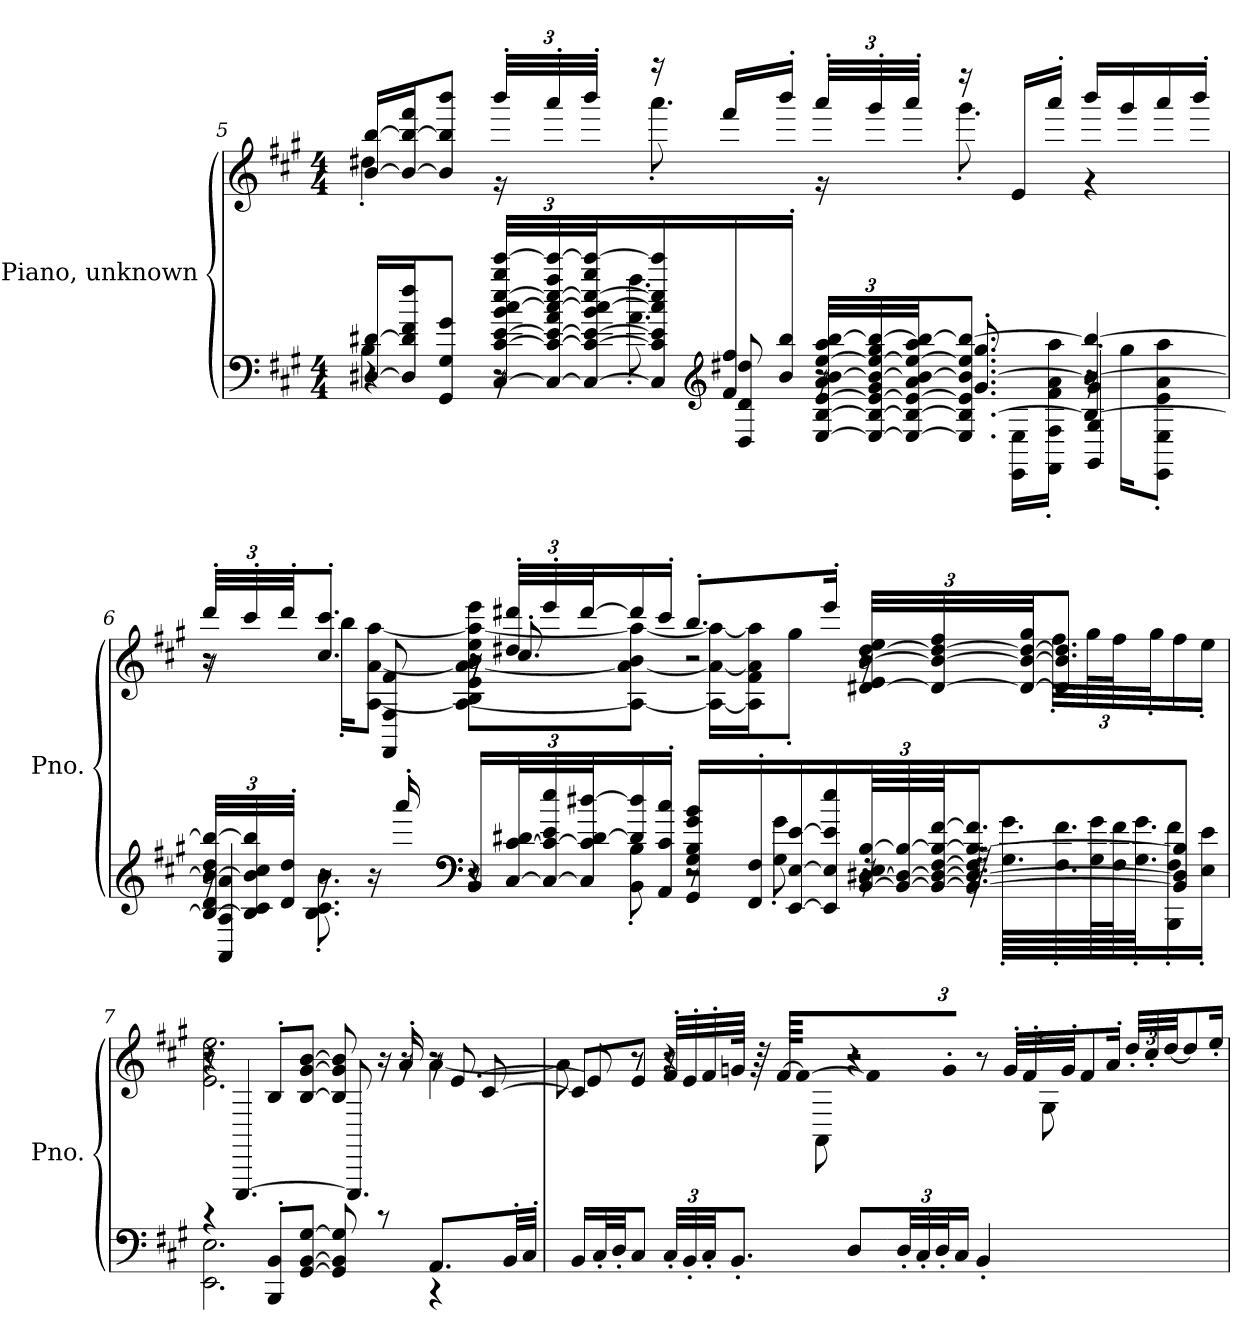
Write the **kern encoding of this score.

**kern	**kern
*part1	*part1
*staff2	*staff1
*I"Piano, unknown	*
*I'Pno.	*
!!LO:LB:g=z
*clefF4	*clefG2
*k[f#c#g#]	*k[f#c#g#]
*M4/4	*M4/4
=5	=5
*^	*^
*	*^	*	*
[16D#X/ [16d#X/LL	4B\	4r	[16b/ [16bb/LL	4dd#X'\
16D#/] 16d#/] 16f#/ 16ff#/J	.	.	16b/_ 16bb/_ 16fff#/J	.
8GG#/ 8G#/ 8g#/J	.	.	8b/] 8bb/] 8bbb/J	.
*Xbrackettup	*	*	*Xbrackettup	*
[48C#/ [48c#/ [48e/ 48b/ [48cc#/ [48ee/ 48bb/ [48eee/LLL	16r	8r	48bbb'/LLL	16r
48C#/_ 48c#/_ 48e/_ 48a/ 48cc#/_ 48ee/_ 48aa/ 48eee/_	.	.	48aaa'/	.
48C#/_ 48c#/_ 48e/_ 48b/ 48cc#/_ 48ee/_ 48bb/ 48eee/_J	.	.	48bbb'/JJJ	.
16C#/] 16c#/] 16e/] 16cc#/] 16ee/] 16eee/]	8.a\' 8.aa\'	.	16r	8.aaa'\
*clefG2	*	*	*	*
16f#/ 16ff#/	.	8D#/ 8d#/ 8dd#X/	16fff#/LL	.
16b/' 16bb/'JJ	.	.	16bbb'/JJ	.
[48E/ [48B/ [48e/ 48a/ [48b/ [48ee/ 48aa/ [48bb/LLL	8r	16r	48aaa'/LLL	16r
48E/_ 48B/_ 48e/_ 48g#/ 48b/_ 48ee/_ 48gg#/ 48bb/_	.	.	48ggg#'/	.
48E/_ 48B/_ 48e/_ 48a/ 48b/_ 48ee/_ 48aa/ 48bb/_JJ	.	.	48aaa'/JJJ	.
8.E/] 8.B/_ 8.e/] 8.b/_ 8.ee/] 8.bb/_J	.	8.g#/' 8.gg#/'	16r	8.ggg#'\
.	16EE\ 16E\LL	.	16e/LL	.
.	16FF#\' 16F#\' 16f#\' 16a\' 16aa\'JJ	.	16aaa'/JJ	.
4B/_ 4b/_ 4bb/_	16r	4GG#/' 4G#/' 4g#/'	16bbb/LL	4r
.	16gg#\KL	.	16ggg#/	.
.	8EE\' 8E\' 8e\' 8a\' 8aa\'J	.	16aaa/	.
.	.	.	16bbb'/JJ	.
!!LO:LB:g=z
=6	=6	=6	=6	=6
*	*	*	*	*^
48B/_ 48d/ 48b/_ 48dd/ 48bb/_LLL	16r	4AA/ 4A/ 4a/	48ddd'/LLL	16r	8r
48B/] 48c#/ 48b/] 48cc#/ 48bb/]	.	.	48ccc#'/	.	.
48d/' 48dd/'JJJ	.	.	48ddd'/JJ	.	.
16r	8.B\' 8.c#\' 8.b\'	.	8.cc#/' 8.ccc#/'J	16bb'\KL	.
16r	.	.	.	[8A\ [8a\ [8aa\J	8FF#/ 8F#/ 8f#/
16aaa'/	.	.	.	.	.
*clefF4	*	*	*	*	*
16BB/LL	8r	4r	16r	8A\_ 8B\ 8e\ 8a\_ 8b\ 8ee\ 8aa\_ 8eee\L	16r
[48C#/ [48c#/ 48d#X/L	.	.	48dd#X/' 48ddd#X/'LLL	.	8.cc#'/
48C#/_ 48c#/_ 48e/ 48ee/	.	.	48eee'/	.	.
48C#/] 48c#/] [48d#/ [48dd#X/J	.	.	[48ddd#/J	.	.
16d#/] 16dd#/]	8BB\' 8B\'	.	16ddd#/]	8A\_ 8a\_ 8b\ 8aa\_J	.
16AA/' 16c#/' 16cc#/'JJ	.	.	16ccc#'/JJ	.	.
16GG#/ 16G#/ 16B/ 16g#/ 16b/LL	8r	2r	8.bb'/L	16A\_ 16a\_ 16aa\_LL	2r
16FF#/' 16F#/'	.	.	.	16A\] 16f#\ 16a\] 16aa\]J	.
[16EE/ [16E/ [16e/	8G#\' 8g#\'	.	.	8gg#'\J	.
16EE/] 16E/] 16e/] 16ee/	.	.	16eee'/Jk	.	.
[96BB/ [96D#X/ 96E/ [96B/LL	32r	.	[48d#X/ 48e/ [48b/ [48dd#/ 48ee/LLL	16r	.
96BB/_ 96D#/_ 96B/_	.	.	.	.	.
96BB/_ 96D#/_ [96F#/ 96B/_ [96f#/JJ	.	.	48d#/_ 48b/_ 48dd#/_ 48ff#/	.	.
16.BB/_ 16.D#/_ 16.F#/] 16.B/_ 16.f#/]J	128r	.	.	.	.
.	64.G#\' 64.g#\'LLLL	.	.	.	.
.	.	.	48d#/_ 48b/_ 48dd#/_ 48gg#/JJ	.	.
.	64.F#\' 64.f#\'	.	8.d#/] 8.b/] 8.dd#/]J	48ff#'\LLL	.
.	.	.	.	96gg#\L	.
.	128G#\ 128g#\L	.	.	.	.
.	128F#\ 128f#\J	.	.	96ff#\J	.
.	64.G#\' 64.g#\'JJ	.	.	.	.
.	.	.	.	48gg#'\J	.
8BB/] 8D#/] 8B/]J	16BBB\' 16F#\' 16f#\'	.	.	16ff#\	.
.	16E\' 16e\'JJ	.	.	16ee'\JJ	.
*	*v	*v	*	*	*
!!LO:PB:g=z	!!	!!
=7	=7	=7	=7	=7
4r	2.EE\ 2.E\	4r	2.e\ 2.ee\	8r
.	.	.	.	[4.EEE/
8BBB/' 8BB/'L	.	8B'/L	.	.
[8GG#/ [8BB/ [8G#/J	.	[8B/ [8g#/ [8b/J	.	.
8GG#/] 8BB/] 8G#/]	.	8B/] 8g#/] 8b/]	.	8.EEE/]
8r	.	16r	.	.
.	.	16a'/	.	16r
8.AA/L	4r	8r	[4a\	16r
.	.	.	.	[8.e/
.	.	[8c#/	.	.
32BB'/LL	.	.	.	.
32C#'/JJJ	.	.	.	.
*v	*v	*	*	*
=8	=8	=8	=8
16BB/LL	8c#/L]	8a\]	8e/]
32C#'/L	.	.	.
32D'/JJ	.	.	.
8C#/J	8e/J	8r	8r
48C#'/LLL	48f#'/LLL	8r	4r
48BB'/	48e'/	.	.
48C#'/JJ	48f#'/	.	.
*	*brackettup	*	*
8.BB'/J	96gn/JJJk	.	.
.	96r	.	.
.	[96f#/KLLL	.	.
.	32f#/J_	.	.
.	16f#/]	8AA\	.
.	16g'/JJ	.	.
*	*Xbrackettup	*	*
8D/L	48g'/LLL	4r	2r
.	48f#'/	.	.
.	48g'/JJ	.	.
.	8f#/	.	.
48D'/LL	.	.	.
48C#'/	.	.	.
48D'/J	.	.	.
16C#/JJ	16a'/Jk	.	.
4BB'/	48dd'/LLL	8r	.
.	48cc#'/	.	.
.	[48dd/JJ	.	.
.	8dd/]	.	.
.	.	8G#\	.
.	16ee'/Jk	.	.
*	*v	*v	*v
=	=
*-	*-
